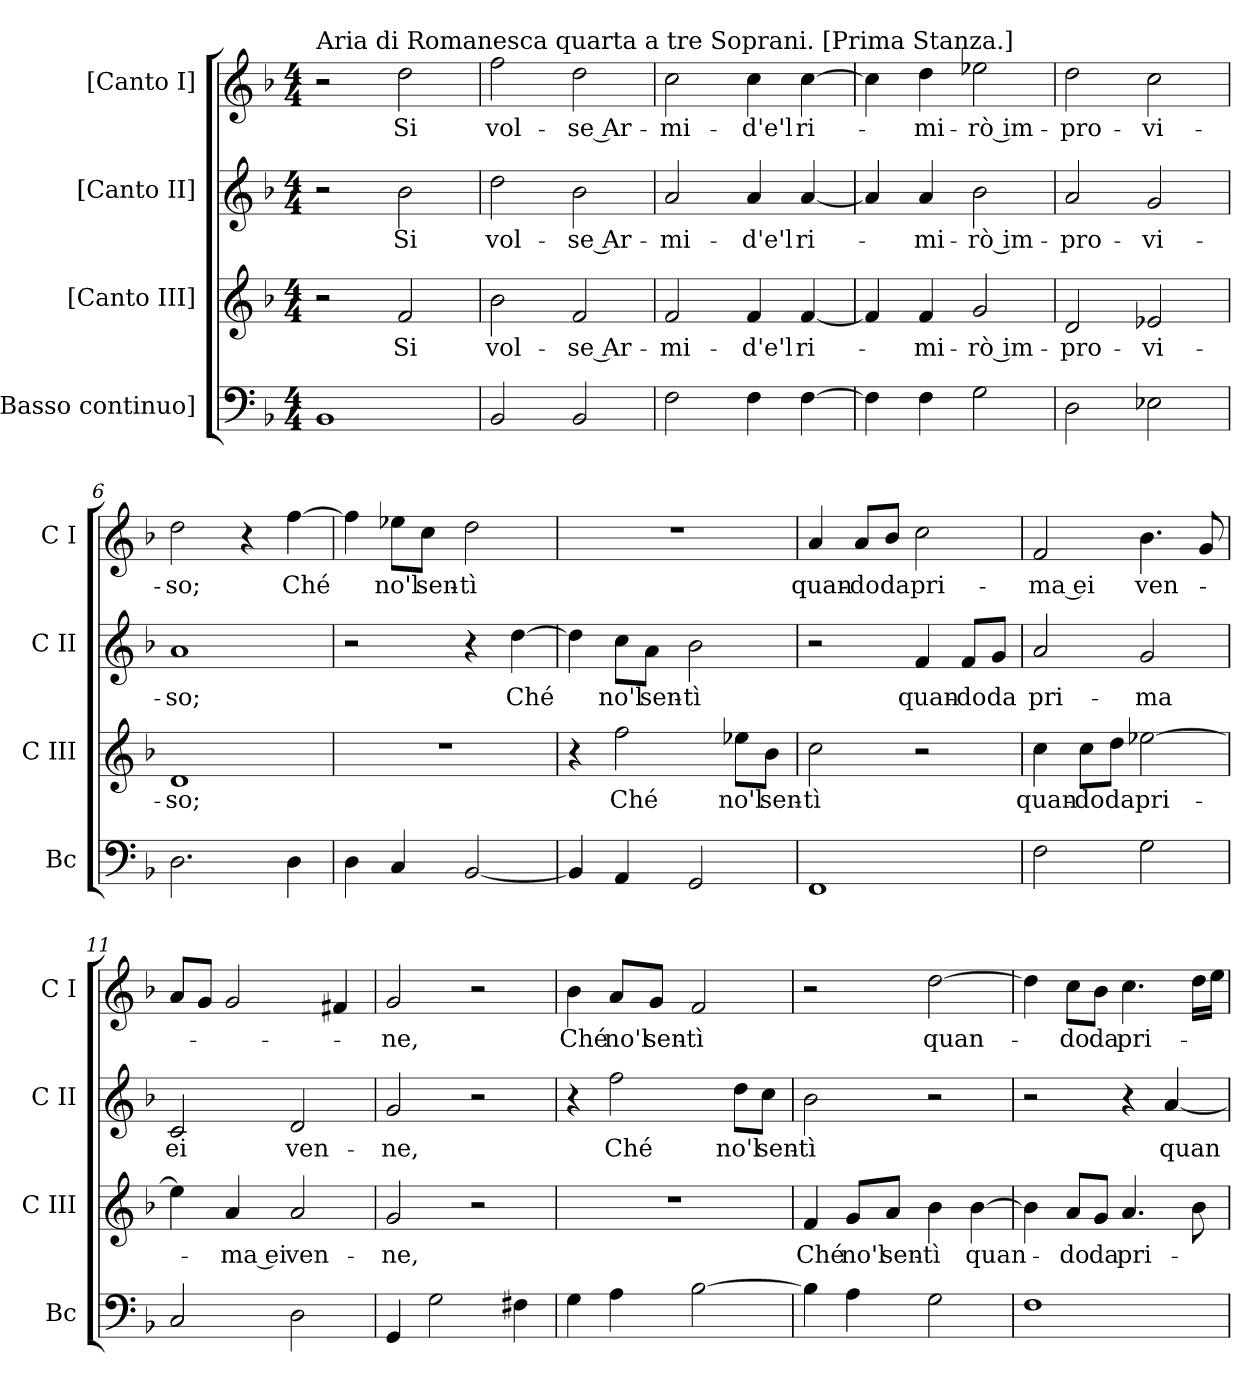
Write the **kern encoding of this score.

**kern	**kern	**text	**kern	**text	**kern	**text
*part4	*part3	*part3	*part2	*part2	*part1	*part1
*staff4	*staff3	*staff3	*staff2	*staff2	*staff1	*staff1
*I"[Basso continuo]	*I"[Canto III]	*	*I"[Canto II]	*	*I"[Canto I]	*
*I'Bc	*I'C III	*	*I'C II	*	*I'C I	*
*clefF4	*clefG2	*	*clefG2	*	*clefG2	*
*k[b-]	*k[b-]	*	*k[b-]	*	*k[b-]	*
*F:	*F:	*	*F:	*	*F:	*
*M4/4	*M4/4	*	*M4/4	*	*M4/4	*
=1	=1	=1	=1	=1	=1	=1
!	!	!	!	!	!LO:TX:a:t=Aria di Romanesca quarta a tre Soprani. [Prima Stanza.]	!
1BB-	2r	.	2r	.	2r	.
.	2f	Si	2b-	Si	2dd	Si
=2	=2	=2	=2	=2	=2	=2
2BB-	2b-	vol-	2dd	vol-	2ff	vol-
2BB-	2f	-se Ar-	2b-	-se Ar-	2dd	-se Ar-
=3	=3	=3	=3	=3	=3	=3
2F	2f	-mi-	2a	-mi-	2cc	-mi-
4F	4f	-d'e'l	4a	-d'e'l	4cc	-d'e'l
[4F	[4f	ri-	[4a	ri-	[4cc	ri-
=4	=4	=4	=4	=4	=4	=4
4F]	4f]	.	4a]	.	4cc]	.
4F	4f	-mi-	4a	-mi-	4dd	-mi-
2G	2g	-rò im-	2b-	-rò im-	2ee-X	-rò im-
=5	=5	=5	=5	=5	=5	=5
2D	2d	-pro-	2a	-pro-	2dd	-pro-
2E-X	2e-X	-vi-	2g	-vi-	2cc	-vi-
=6	=6	=6	=6	=6	=6	=6
2.D	1d	-so;	1a	-so;	2dd	-so;
.	.	.	.	.	4r	.
4D	.	.	.	.	[4ff	Ché
=7	=7	=7	=7	=7	=7	=7
4D	1r	.	2r	.	4ff]	.
4C	.	.	.	.	8ee-XL	no'l
.	.	.	.	.	8ccJ	sen-
[2BB-	.	.	4r	.	2dd	-tì
.	.	.	[4dd	Ché	.	.
=8	=8	=8	=8	=8	=8	=8
4BB-]	4r	.	4dd]	.	1r	.
4AA	2ff	Ché	8ccL	no'l	.	.
.	.	.	8aJ	sen-	.	.
2GG	.	.	2b-	-tì	.	.
.	8ee-XL	no'l	.	.	.	.
.	8b-J	sen-	.	.	.	.
=9	=9	=9	=9	=9	=9	=9
1FF	2cc	-tì	2r	.	4a	quan-
.	.	.	.	.	8aL	-do
.	.	.	.	.	8b-J	da
.	2r	.	4f	quan-	2cc	pri-
.	.	.	8fL	-do	.	.
.	.	.	8gJ	da	.	.
=10	=10	=10	=10	=10	=10	=10
2F	4cc	quan-	2a	pri-	2f	-ma ei
.	8ccL	-do	.	.	.	.
.	8ddJ	da	.	.	.	.
2G	[2ee-X	pri-	2g	-ma	4.b-	ven-
.	.	.	.	.	8g	.
=11	=11	=11	=11	=11	=11	=11
2C	4ee-]	.	2c	ei	8aL	.
.	.	.	.	.	8gJ	.
.	4a	-ma ei	.	.	2g	.
2D	2a	ven-	2d	ven-	.	.
.	.	.	.	.	4f#X	.
=12	=12	=12	=12	=12	=12	=12
4GG	2g	-ne,	2g	-ne,	2g	-ne,
2G	.	.	.	.	.	.
.	2r	.	2r	.	2r	.
4F#X	.	.	.	.	.	.
=13	=13	=13	=13	=13	=13	=13
4G	1r	.	4r	.	4b-	Ché
4A	.	.	2ff	Ché	8aL	no'l
.	.	.	.	.	8gJ	sen-
[2B-	.	.	.	.	2f	-tì
.	.	.	8ddL	no'l	.	.
.	.	.	8ccJ	sen-	.	.
=14	=14	=14	=14	=14	=14	=14
4B-]	4f	Ché	2b-	-tì	2r	.
4A	8gL	no'l	.	.	.	.
.	8aJ	sen-	.	.	.	.
2G	4b-	-tì	2r	.	[2dd	quan-
.	[4b-	quan-	.	.	.	.
=15	=15	=15	=15	=15	=15	=15
1F	4b-]	.	2r	.	4dd]	.
.	8aL	-do	.	.	8ccL	-do
.	8gJ	da	.	.	8b-J	da
.	4.a	pri-	4r	.	4.cc	pri-
.	.	.	[4a	quan-	.	.
.	8b-	.	.	.	16ddLL	.
.	.	.	.	.	16eeJJ	.
=	=	=	=	=	=	=
*-	*-	*-	*-	*-	*-	*-
